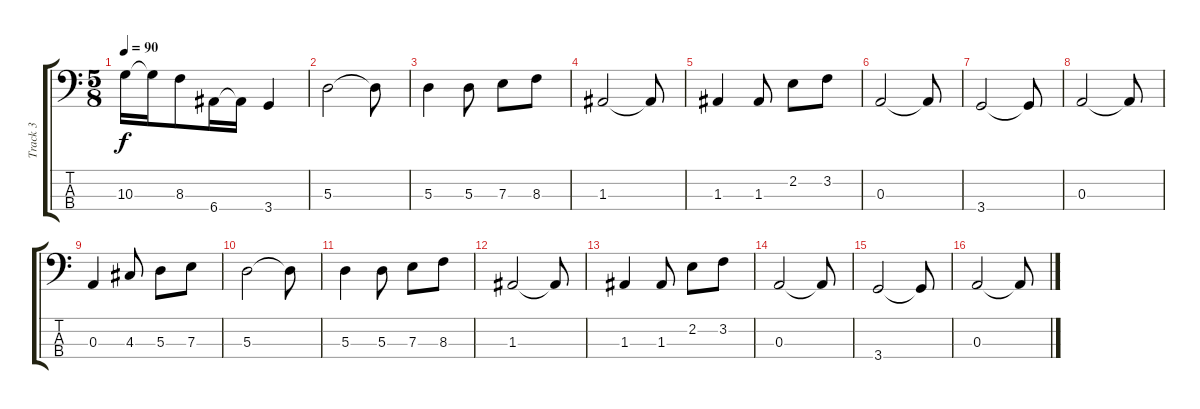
\track ("Track 3" "Track 3") {instrument fretlessbass}
\staff {score tabs}
\tuning (G2 D2 A1 E1) {hide}
\ts (5 8)
\tempo 90
\clef f4
\ks c
10.3.16{dy f} 10.3{t}.16 8.3.8 6.4.16 6.4{t}.16 3.4.4 |
5.3.2 5.3{t}.8 |
5.3.4 5.3.8 7.3.8 8.3.8 |
1.3.2 1.3{t}.8 |
1.3.4 1.3.8 2.2.8 3.2.8 |
0.3.2 0.3{t}.8 |
3.4.2 3.4{t}.8 |
0.3.2 0.3{t}.8 |
0.3.4 4.3.8 5.3.8 7.3.8 |
5.3.2 5.3{t}.8 |
5.3.4 5.3.8 7.3.8 8.3.8 |
1.3.2 1.3{t}.8 |
1.3.4 1.3.8 2.2.8 3.2.8 |
0.3.2 0.3{t}.8 |
3.4.2 3.4{t}.8 |
0.3.2 0.3{t}.8
